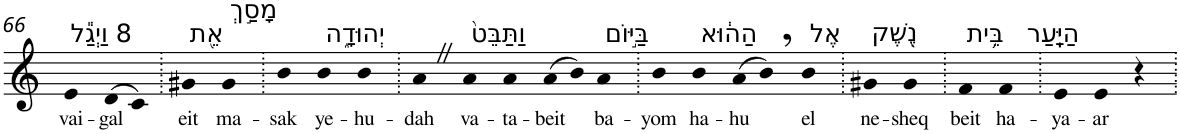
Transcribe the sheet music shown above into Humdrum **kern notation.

**kern	**text
*part1	*part1
*staff1	*staff1
*I"Piano	*
*I'Pno	*
!!LO:PB:g=z
*clefG2	*
*k[]	*
=66	=66
!LO:TX:a:t=8 וַיְגַ֕ל	!
!	!LO:LY:b
4e	vai-
!	!LO:LY:b
(>8d	-gal
8c)	.
=67.	=67.
!LO:TX:a:t=אֵ֖ת	!
!	!LO:LY:b
4g#X	eit
!LO:TX:a:t=מָסַ֣ךְ	!
!	!LO:LY:b
4g#	ma-
=68.	=68.
!	!LO:LY:b
4b	-sak
!LO:TX:a:t=יְהוּדָ֑ה	!
!	!LO:LY:b
4b	ye-
!	!LO:LY:b
4b	-hu-
=69.	=69.
!	!LO:LY:b
4aZ	-dah
!LO:TX:a:t=וַתַּבֵּט֙	!
!	!LO:LY:b
4a	va-
!	!LO:LY:b
4a	-ta-
!	!LO:LY:b
(8a	-beit
8b)	.
!LO:TX:a:t=בַּיּ֣וֹם	!
!	!LO:LY:b
4a	ba-
=70.	=70.
!	!LO:LY:b
4b	-yom
!LO:TX:a:t=הַה֔וּא	!
!	!LO:LY:b
4b	ha-
!	!LO:LY:b
(8a	-hu
8b,)	.
!LO:TX:a:t=אֶל	!
!	!LO:LY:b
4b	el
=71.	=71.
!LO:TX:a:t=נֶ֖שֶׁק	!
!	!LO:LY:b
4g#X	ne-
!	!LO:LY:b
4g#	-sheq
=72.	=72.
!LO:TX:a:t=בֵּ֥ית	!
!	!LO:LY:b
4f	beit
!LO:TX:a:t=הַיָּֽעַר	!
!	!LO:LY:b
4f	ha-
=73.	=73.
!	!LO:LY:b
4e	-ya-
!	!LO:LY:b
4e	-ar
4r	.
=.	=.
*-	*-
